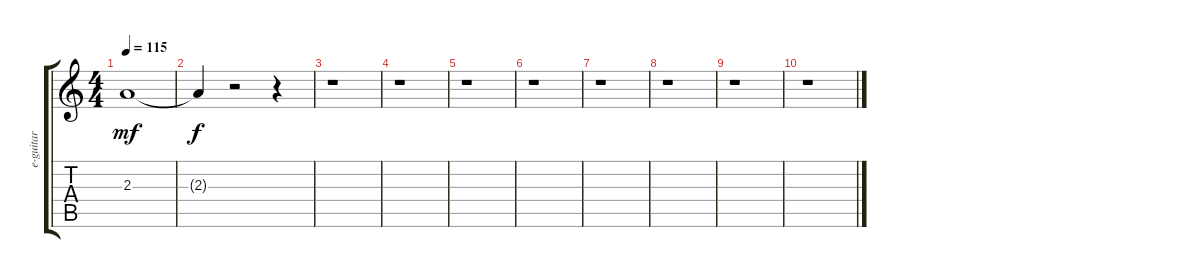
\track ("e-guitar" "e-guitar") {instrument distortionguitar}
\staff {score tabs}
\tuning (E4 B3 G3 D3 A2 E2) {hide}
\ts (4 4)
\tempo 115
\clef g2
\ks c
2.3.1{dy mf} |
2.3{t}.4{dy f} r.2 r.4 |
r.1 |
r.1 |
r.1 |
r.1 |
r.1 |
r.1 |
r.1 |
r.1
